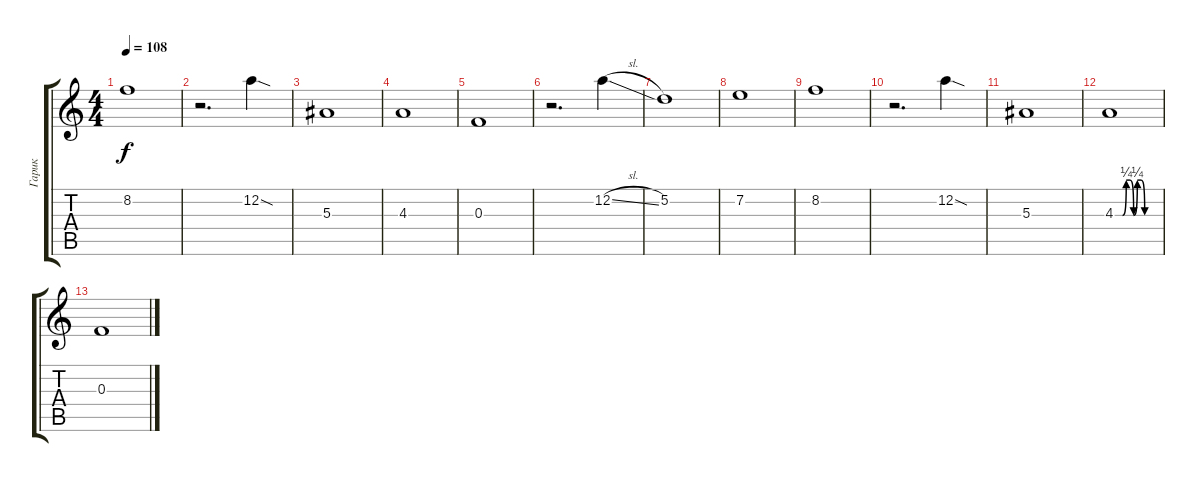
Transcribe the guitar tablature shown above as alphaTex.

\track ("Гарик" "Гарик") {instrument overdrivenguitar}
\staff {score tabs}
\tuning (D4 A3 F3 C3 G2 D2) {hide}
\ts (4 4)
\tempo 108
\clef g2
\ks c
8.2.1{dy f} |
r.2{d} 12.2{sod}.4 |
5.3.1 |
4.3.1 |
0.3.1 |
r.2{d} 12.2{sl}.4 |
5.2.1 |
7.2.1 |
8.2.1 |
r.2{d} 12.2{sod}.4 |
5.3.1 |
4.3{be (custom 0 0 10 0 15 1 20 1 25 0 30 1 35 1 40 0 60 0)}.1 |
0.3.1
